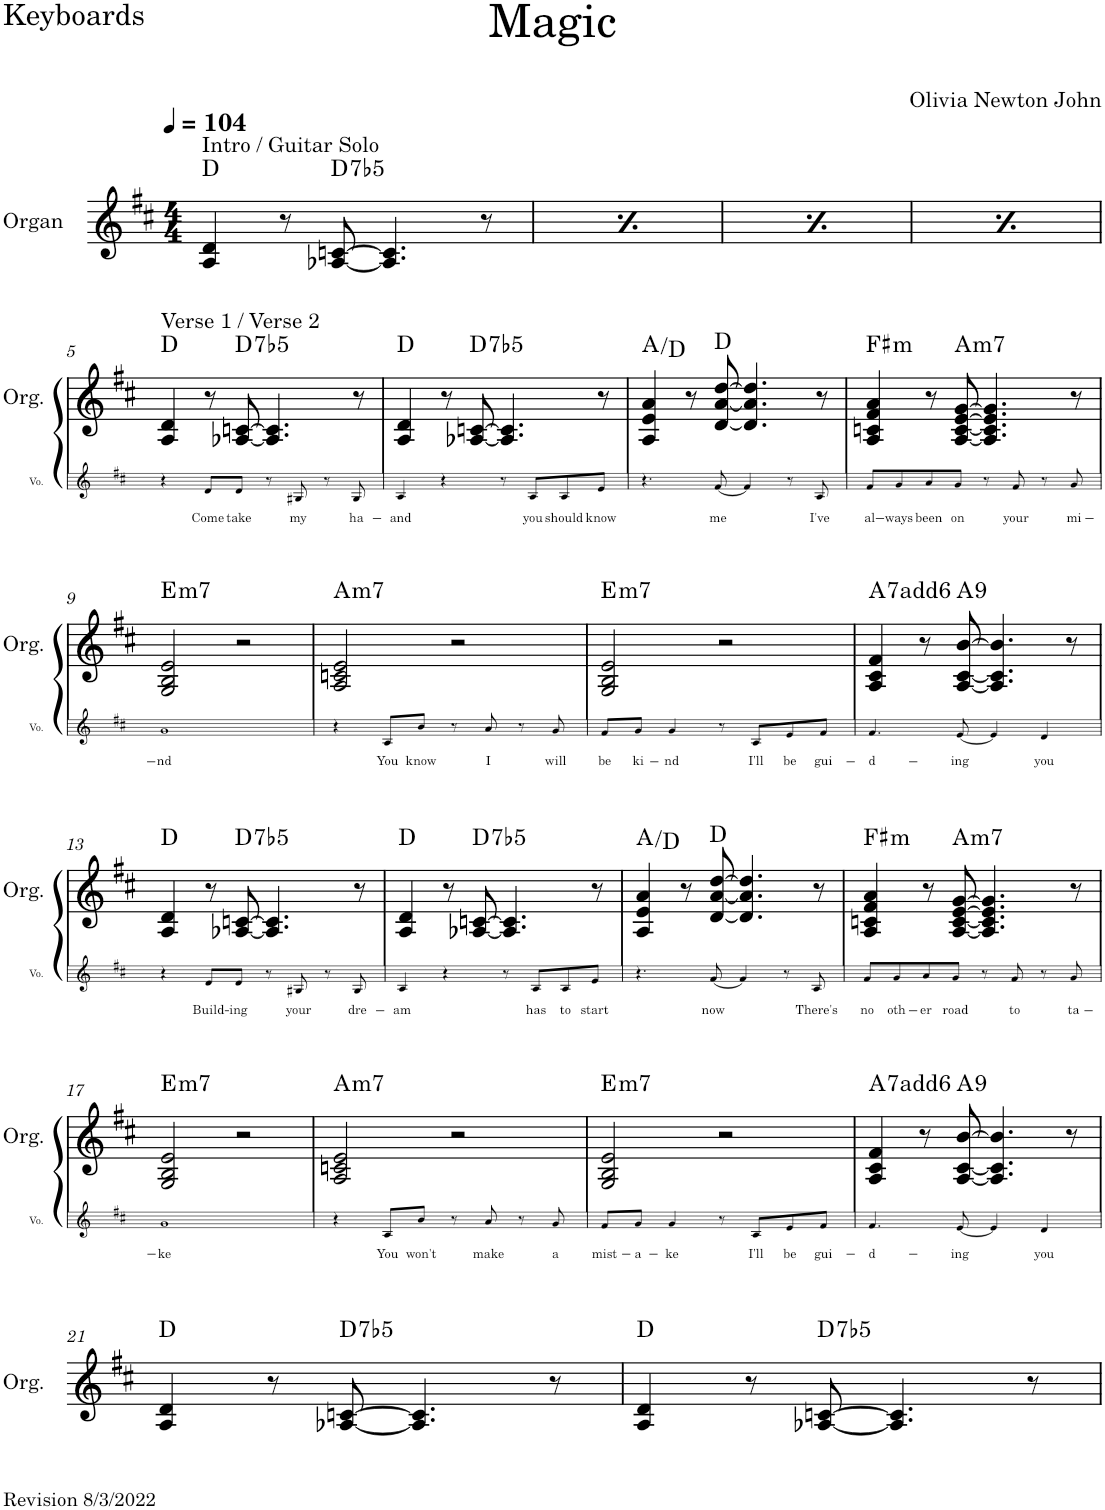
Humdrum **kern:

**kern	**text	**kern	**harte
*part2	*part2	*part1	*part1
*staff2	*staff2	*staff1	*
*I"Voice	*	*I"Organ	*
*I'Vo.	*	*I'Org.	*
*stria5	*	*	*
*clefG2	*	*clefG2	*
*k[f#c#]	*	*k[f#c#]	*
*M4/4	*	*M4/4	*
*MM104	*	*MM104	*
=1	=1	=1	=1
!	!	!LO:TX:a:t=Intro / Guitar Solo	!
1r	.	4A/ 4d/	D:maj
.	.	8r	.
!	!	!	!LO:H:kt=7
.	.	[8A-X/ [8cn/	D:(3,b5,b7)
.	.	4.A-/] 4.c/]	.
.	.	8r	.
=2	=2	=2	=2
*	*	*MM104	*
!	!	!LO:TX:a:t=Intro / Guitar Solo	!
1r	.	4A/ 4d/	D:maj
.	.	8r	.
!	!	!	!LO:H:kt=7
.	.	[8A-X/ [8cn/	D:(3,b5,b7)
.	.	4.A-/] 4.c/]	.
.	.	8r	.
=3	=3	=3	=3
*	*	*MM104	*
!	!	!LO:TX:a:t=Intro / Guitar Solo	!
1r	.	4A/ 4d/	D:maj
.	.	8r	.
!	!	!	!LO:H:kt=7
.	.	[8A-X/ [8cn/	D:(3,b5,b7)
.	.	4.A-/] 4.c/]	.
.	.	8r	.
=4	=4	=4	=4
*	*	*MM104	*
!	!	!LO:TX:a:t=Intro / Guitar Solo	!
1r	.	4A/ 4d/	D:maj
.	.	8r	.
!	!	!	!LO:H:kt=7
.	.	[8A-X/ [8cn/	D:(3,b5,b7)
.	.	4.A-/] 4.c/]	.
.	.	8r	.
!!LO:LB:g=z
=5	=5	=5	=5
!	!	!LO:TX:a:t=Verse 1 / Verse 2	!
4r	.	4A/ 4d/	D:maj
!	!LO:LY:b	!	!
8d/L	Come	8r	.
!	!LO:LY:b	!	!LO:H:kt=7
8d/J	take	[8A-X/ [8cn/	D:(3,b5,b7)
8r	.	4.A-/] 4.c/]	.
!	!LO:LY:b	!	!
8G#X/	my	.	.
8r	.	.	.
!	!LO:LY:b	!	!
8G#/	ha-	8r	.
=6	=6	=6	=6
!	!LO:LY:b	!	!
4A/	-and	4A/ 4d/	D:maj
4r	.	8r	.
!	!	!	!LO:H:kt=7
.	.	[8A-X/ [8cn/	D:(3,b5,b7)
8r	.	4.A-/] 4.c/]	.
!	!LO:LY:b	!	!
8A/L	you	.	.
!	!LO:LY:b	!	!
8A/	should	.	.
!	!LO:LY:b	!	!
8e/J	know	8r	.
=7	=7	=7	=7
4.r	.	4A/ 4e/ 4a/	A:maj/4
.	.	8r	.
!	!LO:LY:b	!	!
[8f#/	me	[8d/ [8a/ [8dd/	D:maj
4f#/]	.	4.d/] 4.a/] 4.dd/]	.
8r	.	.	.
!	!LO:LY:b	!	!
8A/	I've	8r	.
=8	=8	=8	=8
!	!LO:LY:b	!	!LO:H:kt=m
8f#/L	al-	4A/ 4cn/ 4f#/ 4a/	F#:min
!	!LO:LY:b	!	!
8g/	-ways	.	.
!	!LO:LY:b	!	!
8a/	been	8r	.
!	!LO:LY:b	!	!LO:H:kt=m7
8g/J	on	[8A/ [8c/ [8e/ [8g/	A:min7
8r	.	4.A/] 4.c/] 4.e/] 4.g/]	.
!	!LO:LY:b	!	!
8f#/	your	.	.
8r	.	.	.
!	!LO:LY:b	!	!
8g/	mi-	8r	.
!!LO:LB:g=z
=9	=9	=9	=9
!	!LO:LY:b	!	!LO:H:kt=m7
1g	-nd	2G/ 2B/ 2e/	E:min7
.	.	2r	.
=10	=10	=10	=10
!	!	!	!LO:H:kt=m7
4r	.	2A/ 2cn/ 2e/	A:min7
!	!LO:LY:b	!	!
8A/L	You	.	.
!	!LO:LY:b	!	!
8b/J	know	.	.
8r	.	2r	.
!	!LO:LY:b	!	!
8a/	I	.	.
8r	.	.	.
!	!LO:LY:b	!	!
8g/	will	.	.
=11	=11	=11	=11
!	!LO:LY:b	!	!LO:H:kt=m7
8f#/L	be	2G/ 2B/ 2e/	E:min7
!	!LO:LY:b	!	!
8g/J	ki-	.	.
!	!LO:LY:b	!	!
4g/	-nd	.	.
8r	.	2r	.
!	!LO:LY:b	!	!
8A/L	I'll	.	.
!	!LO:LY:b	!	!
8e/	be	.	.
!	!LO:LY:b	!	!
8f#/J	gui-	.	.
=12	=12	=12	=12
!	!LO:LY:b	!	!LO:H:kt=7
4.f#/	-d-	4A/ 4c#/ 4f#/	A:7(6)
.	.	8r	.
!	!LO:LY:b	!	!LO:H:kt=9
[8e/	-ing	[8A/ [8c#/ [8b/	A:9
4e/]	.	4.A/] 4.c#/] 4.b/]	.
!	!LO:LY:b	!	!
4d/	you	.	.
.	.	8r	.
!!LO:LB:g=z
=13	=13	=13	=13
4r	.	4A/ 4d/	D:maj
!	!LO:LY:b	!	!
8d/L	Build-	8r	.
!	!LO:LY:b	!	!LO:H:kt=7
8d/J	-ing	[8A-X/ [8cn/	D:(3,b5,b7)
8r	.	4.A-/] 4.c/]	.
!	!LO:LY:b	!	!
8G#X/	your	.	.
8r	.	.	.
!	!LO:LY:b	!	!
8G#/	dre-	8r	.
=14	=14	=14	=14
!	!LO:LY:b	!	!
4A/	-am	4A/ 4d/	D:maj
4r	.	8r	.
!	!	!	!LO:H:kt=7
.	.	[8A-X/ [8cn/	D:(3,b5,b7)
8r	.	4.A-/] 4.c/]	.
!	!LO:LY:b	!	!
8A/L	has	.	.
!	!LO:LY:b	!	!
8A/	to	.	.
!	!LO:LY:b	!	!
8e/J	start	8r	.
=15	=15	=15	=15
4.r	.	4A/ 4e/ 4a/	A:maj/4
.	.	8r	.
!	!LO:LY:b	!	!
[8f#/	now	[8d/ [8a/ [8dd/	D:maj
4f#/]	.	4.d/] 4.a/] 4.dd/]	.
8r	.	.	.
!	!LO:LY:b	!	!
8A/	There's	8r	.
=16	=16	=16	=16
!	!LO:LY:b	!	!LO:H:kt=m
8f#/L	no	4A/ 4cn/ 4f#/ 4a/	F#:min
!	!LO:LY:b	!	!
8g/	oth-	.	.
!	!LO:LY:b	!	!
8a/	-er	8r	.
!	!LO:LY:b	!	!LO:H:kt=m7
8g/J	road	[8A/ [8c/ [8e/ [8g/	A:min7
8r	.	4.A/] 4.c/] 4.e/] 4.g/]	.
!	!LO:LY:b	!	!
8f#/	to	.	.
8r	.	.	.
!	!LO:LY:b	!	!
8g/	ta-	8r	.
!!LO:LB:g=z
=17	=17	=17	=17
!	!LO:LY:b	!	!LO:H:kt=m7
1g	-ke	2G/ 2B/ 2e/	E:min7
.	.	2r	.
=18	=18	=18	=18
!	!	!	!LO:H:kt=m7
4r	.	2A/ 2cn/ 2e/	A:min7
!	!LO:LY:b	!	!
8A/L	You	.	.
!	!LO:LY:b	!	!
8b/J	won't	.	.
8r	.	2r	.
!	!LO:LY:b	!	!
8a/	make	.	.
8r	.	.	.
!	!LO:LY:b	!	!
8g/	a	.	.
=19	=19	=19	=19
!	!LO:LY:b	!	!LO:H:kt=m7
8f#/L	mist-	2G/ 2B/ 2e/	E:min7
!	!LO:LY:b	!	!
8g/J	-a-	.	.
!	!LO:LY:b	!	!
4g/	-ke	.	.
8r	.	2r	.
!	!LO:LY:b	!	!
8A/L	I'll	.	.
!	!LO:LY:b	!	!
8e/	be	.	.
!	!LO:LY:b	!	!
8f#/J	gui-	.	.
=20	=20	=20	=20
!	!LO:LY:b	!	!LO:H:kt=7
4.f#/	-d-	4A/ 4c#/ 4f#/	A:7(6)
.	.	8r	.
!	!LO:LY:b	!	!LO:H:kt=9
[8e/	-ing	[8A/ [8c#/ [8b/	A:9
4e/]	.	4.A/] 4.c#/] 4.b/]	.
!	!LO:LY:b	!	!
4d/	you	.	.
.	.	8r	.
!!LO:LB:g=z
=21	=21	=21	=21
1r	.	4A/ 4d/	D:maj
.	.	8r	.
!	!	!	!LO:H:kt=7
.	.	[8A-X/ [8cn/	D:(3,b5,b7)
.	.	4.A-/] 4.c/]	.
.	.	8r	.
=22	=22	=22	=22
1r	.	4A/ 4d/	D:maj
.	.	8r	.
!	!	!	!LO:H:kt=7
.	.	[8A-X/ [8cn/	D:(3,b5,b7)
.	.	4.A-/] 4.c/]	.
.	.	8r	.
=	=	=	=
*-	*-	*-	*-
